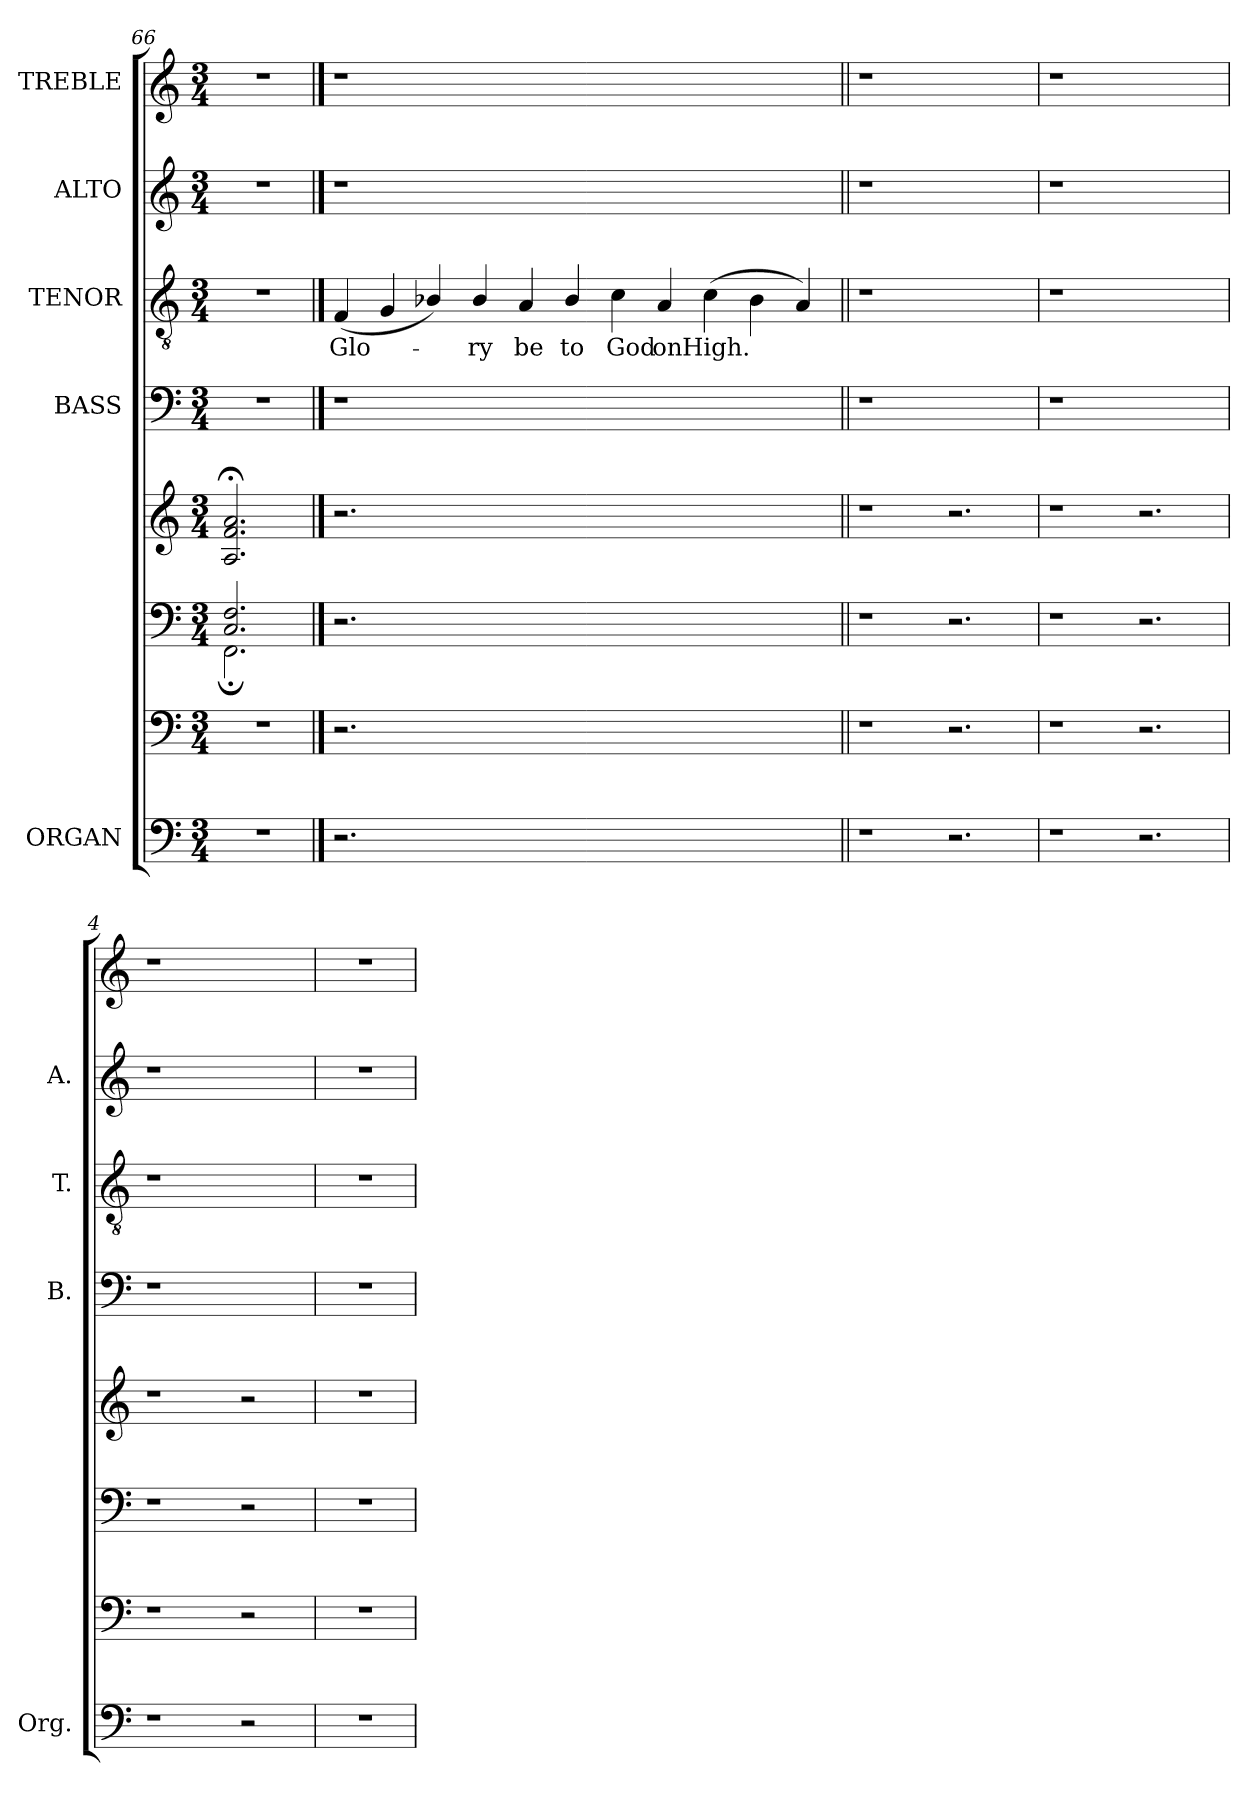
**kern	**kern	**kern	**kern	**kern	**kern	**text	**kern	**kern
*part5	*part5	*part5	*part5	*part4	*part3	*part3	*part2	*part1
*staff8	*staff7	*staff6	*staff5	*staff4	*staff3	*staff3	*staff2	*staff1
*I"ORGAN	*	*	*	*I"BASS	*I"TENOR	*	*I"ALTO	*I"TREBLE
*I'Org.	*	*	*	*I'B.	*I'T.	*	*I'A.	*
*clefF4	*clefF4	*clefF4	*clefG2	*clefF4	*clefGv2	*	*clefG2	*clefG2
*	*	*	*	*	*ITrd7c12	*	*	*
*k[]	*k[]	*k[]	*k[]	*k[]	*k[]	*	*k[]	*k[]
*C:	*C:	*C:	*C:	*C:	*C:	*	*C:	*C:
*M3/4	*M3/4	*M3/4	*M3/4	*M3/4	*M3/4	*	*M3/4	*M3/4
=66	=66	=66	=66	=66	=66	=66	=66	=66
!LO:N:vis=1	!LO:N:vis=1	!	!	!LO:N:vis=1	!LO:N:vis=1	!	!LO:N:vis=1	!LO:N:vis=1
*	*	*^	*	*	*	*	*	*
2.r	2.r	2.Ci/ 2.Fi	2.FF;i\	2.Ai/; 2.fi; 2.ai;	2.r	2.r	.	2.r	2.r
!!LO:PB:g=z
==1	==1	==1	==1	==1	==1	==1	==1	==1	==1
!	!	!	!	!	!LO:N:vis=1	!	!	!	!
*	*	*v	*v	*	*	*	*	*	*
*	*	*^	*	*	*	*	*	*
!	!	!	!	!	!	!	!LO:LY:b:color=#000000	!LO:N:vis=1	!LO:N:vis=1
*	*	*v	*v	*	*	*	*	*	*
2.r	2.r	2.r	2.r	2.r	(4FFi/	Glo-	2.r	2.r
.	.	.	.	.	4GGi/	.	.	.
.	.	.	.	.	4BB-i/)	.	.	.
!	!	!	!	!	!	!LO:LY:b:color=#000000	!	!
0ryy	0ryy	0ryy	0ryy	0ryy	4BB-i/	-ry	0ryy	0ryy
!	!	!	!	!	!	!LO:LY:b:color=#000000	!	!
.	.	.	.	.	4AAi/	be	.	.
!	!	!	!	!	!	!LO:LY:b:color=#000000	!	!
.	.	.	.	.	4BB-i/	to	.	.
!	!	!	!	!	!	!LO:LY:b:color=#000000	!	!
.	.	.	.	.	4Ci\	God	.	.
!	!	!	!	!	!	!LO:LY:b:color=#000000	!	!
.	.	.	.	.	4AAi/	on	.	.
!	!	!	!	!	!	!LO:LY:b:color=#000000	!	!
.	.	.	.	.	(4Ci\	High.	.	.
.	.	.	.	.	4BB-i\	.	.	.
.	.	.	.	.	4AAi/)	.	.	.
=2||	=2||	=2||	=2||	=2||	=2||	=2||	=2||	=2||
*	*	*	*	*	*stria0	*	*	*
!LO:N:vis=1	!LO:N:vis=1	!LO:N:vis=1	!LO:N:vis=1	!LO:N:vis=1	!LO:N:vis=1	!	!LO:N:vis=1	!LO:N:vis=1
2.r	2.r	2.r	2.r	2.r	2.r	.	2.r	2.r
2.r	2.r	2.r	2.r	2.ryy	2.ryy	.	2.ryy	2.ryy
=3	=3	=3	=3	=3	=3	=3	=3	=3
!LO:N:vis=1	!LO:N:vis=1	!LO:N:vis=1	!LO:N:vis=1	!LO:N:vis=1	!LO:N:vis=1	!	!LO:N:vis=1	!LO:N:vis=1
2.r	2.r	2.r	2.r	2.r	2.r	.	2.r	2.r
2.r	2.r	2.r	2.r	2.ryy	2.ryy	.	2.ryy	2.ryy
=4	=4	=4	=4	=4	=4	=4	=4	=4
!LO:N:vis=1	!LO:N:vis=1	!LO:N:vis=1	!LO:N:vis=1	!LO:N:vis=1	!LO:N:vis=1	!	!LO:N:vis=1	!LO:N:vis=1
2.r	2.r	2.r	2.r	2.r	2.r	.	2.r	2.r
2r	2r	2r	2r	2ryy	2ryy	.	2ryy	2ryy
=5	=5	=5	=5	=5	=5	=5	=5	=5
!LO:N:vis=1	!LO:N:vis=1	!LO:N:vis=1	!LO:N:vis=1	!LO:N:vis=1	!LO:N:vis=1	!	!LO:N:vis=1	!LO:N:vis=1
2.r	2.r	2.r	2.r	2.r	2.r	.	2.r	2.r
=	=	=	=	=	=	=	=	=
*-	*-	*-	*-	*-	*-	*-	*-	*-
